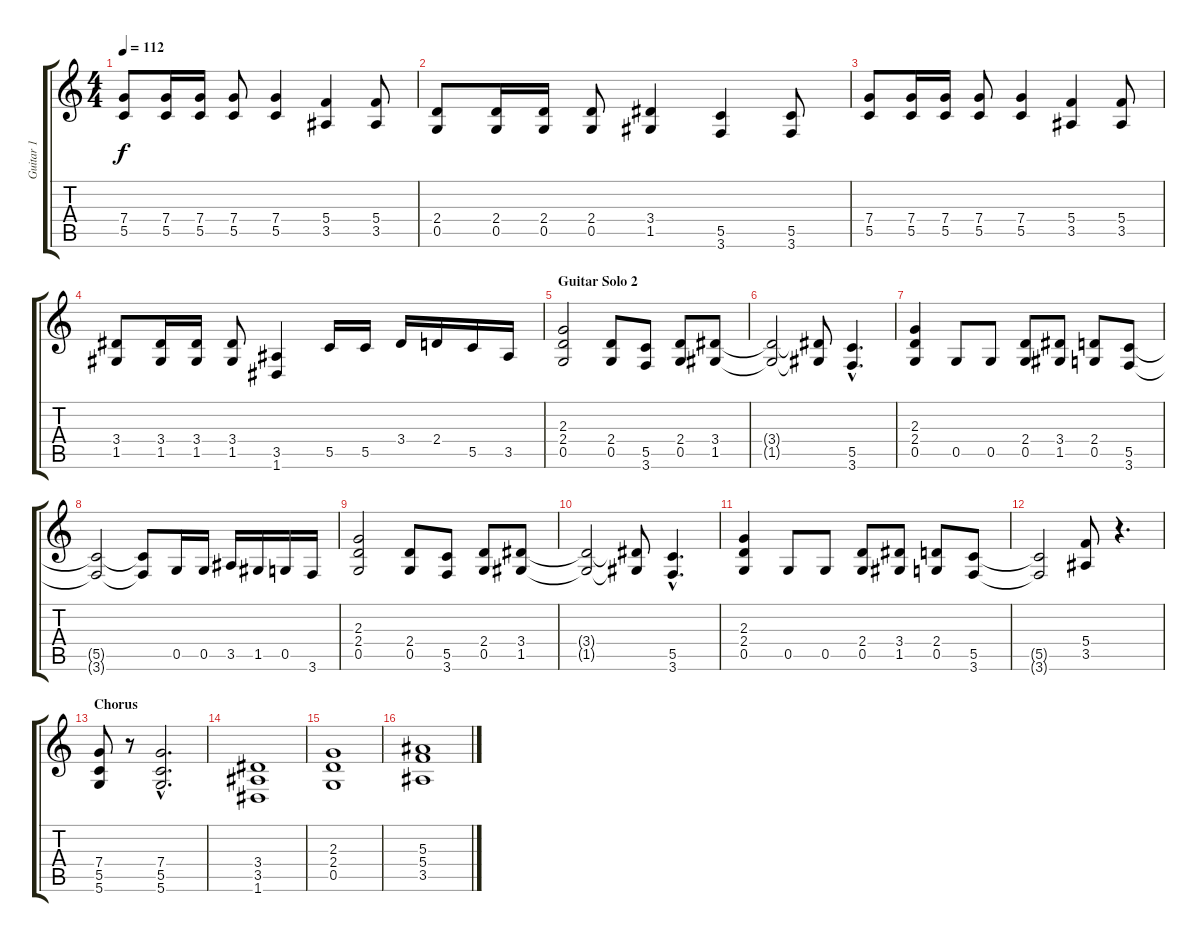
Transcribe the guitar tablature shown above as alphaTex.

\track ("Guitar 1" "Guitar 1") {instrument distortionguitar}
\staff {score tabs}
\tuning (D4 A3 F3 C3 G2 D2) {hide}
\ts (4 4)
\tempo 112
\clef g2
\ks c
(7.4 5.5).8{dy f} (7.4 5.5).16 (7.4 5.5).16 (7.4 5.5).8 (7.4 5.5).4 (5.4 3.5).4 (5.4 3.5).8 |
(2.4 0.5).8 (2.4 0.5).16 (2.4 0.5).16 (2.4 0.5).8 (3.4 1.5).4 (5.5 3.6).4 (5.5 3.6).8 |
(7.4 5.5).8 (7.4 5.5).16 (7.4 5.5).16 (7.4 5.5).8 (7.4 5.5).4 (5.4 3.5).4 (5.4 3.5).8 |
(3.4 1.5).8 (3.4 1.5).16 (3.4 1.5).16 (3.4 1.5).8 (3.5 1.6).4 5.5.16 5.5.16 3.4.16 2.4.16 5.5.16 3.5.16 |
\section ("" "Guitar Solo 2")
(2.3 2.4 0.5).2 (2.4 0.5).8 (5.5 3.6).8 (2.4 0.5).8 (3.4 1.5).8 |
(3.4{t} 1.5{t}).2 (3.4{t} 1.5{t}).8 (5.5{hac} 3.6{hac}).4{d} |
(2.3 2.4 0.5).4 0.5.8 0.5.8 (2.4 0.5).8 (3.4 1.5).8 (2.4 0.5).8 (5.5 3.6).8 |
(5.5{t} 3.6{t}).2 (5.5{t} 3.6{t}).8 0.5.16 0.5.16 3.5.16 1.5.16 0.5.16 3.6.16 |
(2.3 2.4 0.5).2 (2.4 0.5).8 (5.5 3.6).8 (2.4 0.5).8 (3.4 1.5).8 |
(3.4{t} 1.5{t}).2 (3.4{t} 1.5{t}).8 (5.5{hac} 3.6{hac}).4{d} |
(2.3 2.4 0.5).4 0.5.8 0.5.8 (2.4 0.5).8 (3.4 1.5).8 (2.4 0.5).8 (5.5 3.6).8 |
(5.5{t} 3.6{t}).2 (5.4 3.5).8 r.4{d} |
\section ("" "Chorus")
(7.4 5.5 5.6).8 r.8 (7.4{hac} 5.5{hac} 5.6{hac}).2{d} |
(3.4 3.5 1.6).1 |
(2.3 2.4 0.5).1 |
(5.3 5.4 3.5).1
